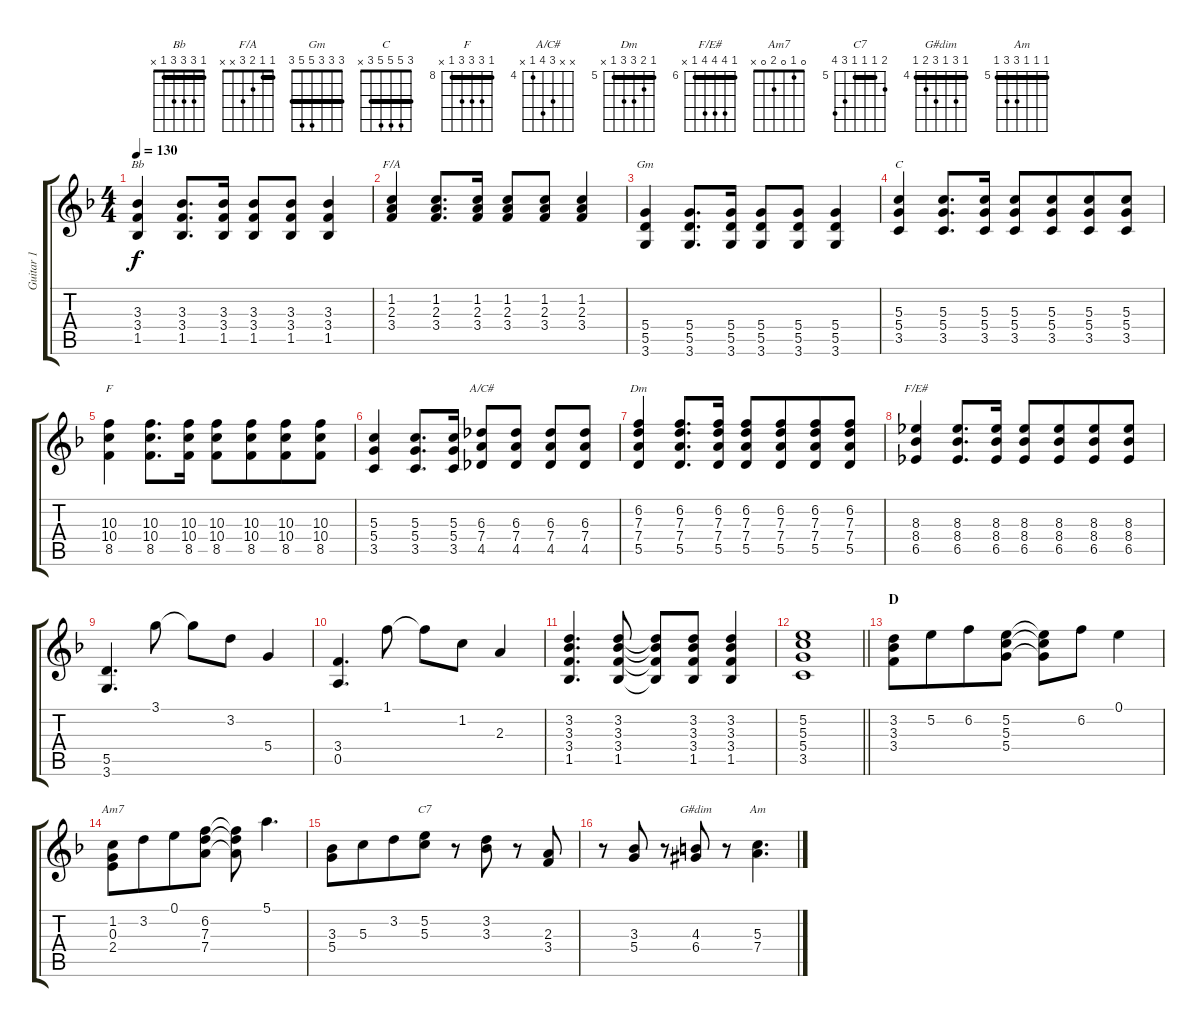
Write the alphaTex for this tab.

\track ("Guitar 1" "Guitar 1") {instrument overdrivenguitar}
\staff {score tabs}
\tuning (E4 B3 G3 D3 A2 E2) {hide}
\chord ("Bb" 1 3 3 3 1 x) {barre 1}
\chord ("F/A" 1 1 2 3 x x) {barre 1}
\chord ("Gm" 3 3 3 5 5 3) {barre 3}
\chord ("C" 3 5 5 5 3 x) {barre 3}
\chord ("F" 8 10 10 10 8 x) {firstfret 8 barre 8}
\chord ("A/C#" x x 6 7 4 x) {firstfret 4}
\chord ("Dm" 5 6 7 7 5 x) {firstfret 5 barre 5}
\chord ("F/E#" 6 9 9 9 6 x) {firstfret 6 barre 6}
\chord ("Am7" 0 1 0 2 0 x)
\chord ("C7" 6 5 5 5 7 8) {firstfret 5 barre 5}
\chord ("G#dim" 4 6 4 6 5 4) {firstfret 4 barre 4}
\chord ("Am" 5 5 5 7 7 5) {firstfret 5 barre 5}
\ts (4 4)
\tempo 130
\clef g2
\ks dminor
(3.3 3.4 1.5).4{ch "Bb" dy f} (3.3 3.4 1.5).8{d} (3.3 3.4 1.5).16 (3.3 3.4 1.5).8 (3.3 3.4 1.5).8 (3.3 3.4 1.5).4 |
(1.2 2.3 3.4).4{ch "F/A"} (1.2 2.3 3.4).8{d} (1.2 2.3 3.4).16 (1.2 2.3 3.4).8 (1.2 2.3 3.4).8 (1.2 2.3 3.4).4 |
(5.4 5.5 3.6).4{ch "Gm"} (5.4 5.5 3.6).8{d} (5.4 5.5 3.6).16 (5.4 5.5 3.6).8 (5.4 5.5 3.6).8 (5.4 5.5 3.6).4 |
(5.3 5.4 3.5).4{ch "C"} (5.3 5.4 3.5).8{d} (5.3 5.4 3.5).16 (5.3 5.4 3.5).8 (5.3 5.4 3.5).8{beam merge} (5.3 5.4 3.5).8 (5.3 5.4 3.5).8 |
(10.3 10.4 8.5).4{ch "F"} (10.3 10.4 8.5).8{d} (10.3 10.4 8.5).16 (10.3 10.4 8.5).8 (10.3 10.4 8.5).8{beam merge} (10.3 10.4 8.5).8 (10.3 10.4 8.5).8 |
(5.3 5.4 3.5).4 (5.3 5.4 3.5).8{d} (5.3 5.4 3.5).16 (6.3 7.4 4.5).8{ch "A/C#"} (6.3 7.4 4.5).8 (6.3 7.4 4.5).8 (6.3 7.4 4.5).8 |
(6.2 7.3 7.4 5.5).4{ch "Dm"} (6.2 7.3 7.4 5.5).8{d} (6.2 7.3 7.4 5.5).16 (6.2 7.3 7.4 5.5).8 (6.2 7.3 7.4 5.5).8{beam merge} (6.2 7.3 7.4 5.5).8 (6.2 7.3 7.4 5.5).8 |
(8.3 8.4 6.5).4{ch "F/E#"} (8.3 8.4 6.5).8{d} (8.3 8.4 6.5).16 (8.3 8.4 6.5).8 (8.3 8.4 6.5).8{beam merge} (8.3 8.4 6.5).8 (8.3 8.4 6.5).8 |
(5.5 3.6).4{d} 3.1.8 3.1{t}.8 3.2.8 5.4.4 |
(3.4 0.5).4{d} 1.1.8 1.1{t}.8 1.2.8 2.3.4 |
(3.2 3.3 3.4 1.5).4{d} (3.2 3.3 3.4 1.5).8 (3.2{t} 3.3{t} 3.4{t} 1.5{t}).8 (3.2 3.3 3.4 1.5).8 (3.2 3.3 3.4 1.5).4 |
\barLineRight lightlight
(5.2 5.3 5.4 3.5).1 |
\section ("" "D")
(3.2 3.3 3.4).8 5.2.8{beam merge} 6.2.8 (5.2 5.3 5.4).8 (5.2{t} 5.3{t} 5.4{t}).8 6.2.8 0.1.4 |
(1.2 0.3 2.4).8{ch "Am7" beam merge} 3.2.8{beam merge} 0.1.8{beam merge} (6.2 7.3 7.4).8 (6.2{t} 7.3{t} 7.4{t}).8 5.1.4{d} |
(3.3 5.4).8 5.3.8{beam merge} 3.2.8 (5.2 5.3).8{ch "C7"} r.8 (3.2 3.3).8 r.8 (2.3 3.4).8 |
r.8 (3.3 5.4).8 r.8 (4.3 6.4{acc #}).8{ch "G#dim"} r.8 (5.3 7.4).4{d ch "Am"}
